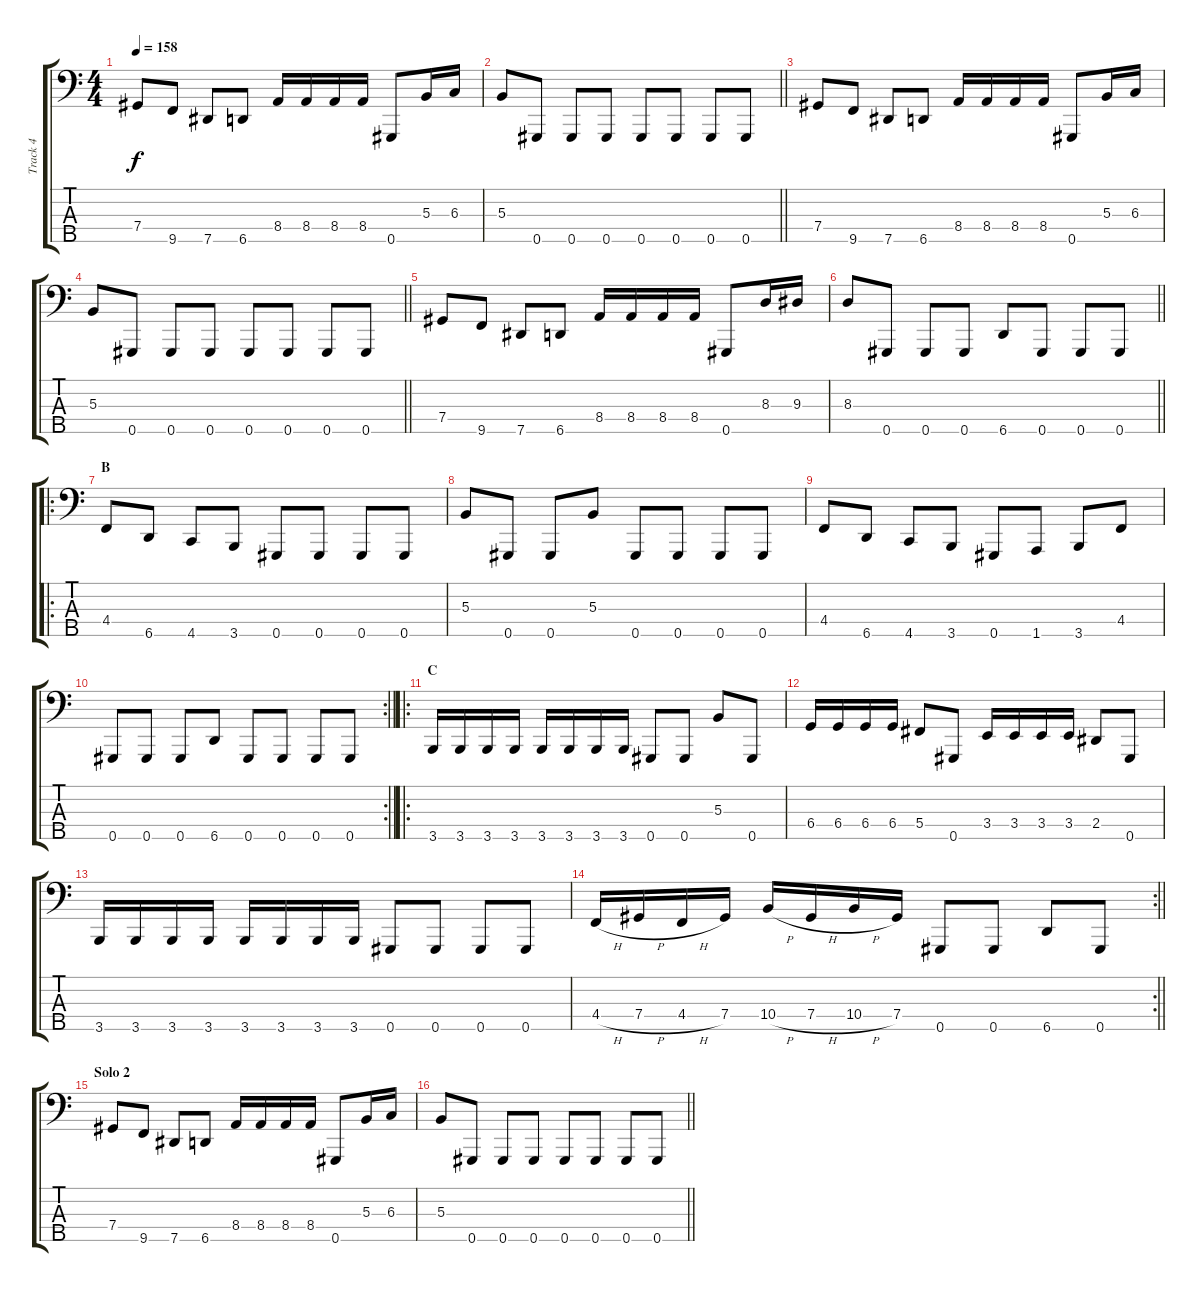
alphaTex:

\track ("Track 4" "Track 4") {instrument electricbassfinger}
\staff {score tabs}
\tuning (E2 B1 Gb1 Db1 Ab0) {hide}
\ts (4 4)
\tempo 158
\clef f4
\ks c
7.4.8{dy f} 9.5.8 7.5.8 6.5.8 8.4.16 8.4.16 8.4.16 8.4.16 0.5.8 5.3.16 6.3.16 |
\barLineRight lightlight
5.3.8 0.5.8 0.5.8 0.5.8 0.5.8 0.5.8 0.5.8 0.5.8 |
7.4.8 9.5.8 7.5.8 6.5.8 8.4.16 8.4.16 8.4.16 8.4.16 0.5.8 5.3.16 6.3.16 |
\barLineRight lightlight
5.3.8 0.5.8 0.5.8 0.5.8 0.5.8 0.5.8 0.5.8 0.5.8 |
7.4.8 9.5.8 7.5.8 6.5.8 8.4.16 8.4.16 8.4.16 8.4.16 0.5.8 8.3.16 9.3.16 |
\barLineRight lightlight
8.3.8 0.5.8 0.5.8 0.5.8 6.5.8 0.5.8 0.5.8 0.5.8 |
\ro
\section ("" "B")
4.4.8 6.5.8 4.5.8 3.5.8 0.5.8 0.5.8 0.5.8 0.5.8 |
5.3.8 0.5.8 0.5.8 5.3.8 0.5.8 0.5.8 0.5.8 0.5.8 |
4.4.8 6.5.8 4.5.8 3.5.8 0.5.8 1.5.8 3.5.8 4.4.8 |
\rc 2
\barLineRight lightlight
0.5.8 0.5.8 0.5.8 6.5.8 0.5.8 0.5.8 0.5.8 0.5.8 |
\ro
\section ("" "C")
3.5.16 3.5.16 3.5.16 3.5.16 3.5.16 3.5.16 3.5.16 3.5.16 0.5.8 0.5.8 5.3.8 0.5.8 |
6.4.16 6.4.16 6.4.16 6.4.16 5.4.8 0.5.8 3.4.16 3.4.16 3.4.16 3.4.16 2.4.8 0.5.8 |
3.5.16 3.5.16 3.5.16 3.5.16 3.5.16 3.5.16 3.5.16 3.5.16 0.5.8 0.5.8 0.5.8 0.5.8 |
\rc 2
\barLineRight lightlight
4.4{h}.16 7.4{h}.16 4.4{h}.16 7.4.16 10.4{h}.16 7.4{h}.16 10.4{h}.16 7.4.16 0.5.8 0.5.8 6.5.8 0.5.8 |
\section ("" "Solo 2")
7.4.8 9.5.8 7.5.8 6.5.8 8.4.16 8.4.16 8.4.16 8.4.16 0.5.8 5.3.16 6.3.16 |
\barLineRight lightlight
5.3.8 0.5.8 0.5.8 0.5.8 0.5.8 0.5.8 0.5.8 0.5.8
